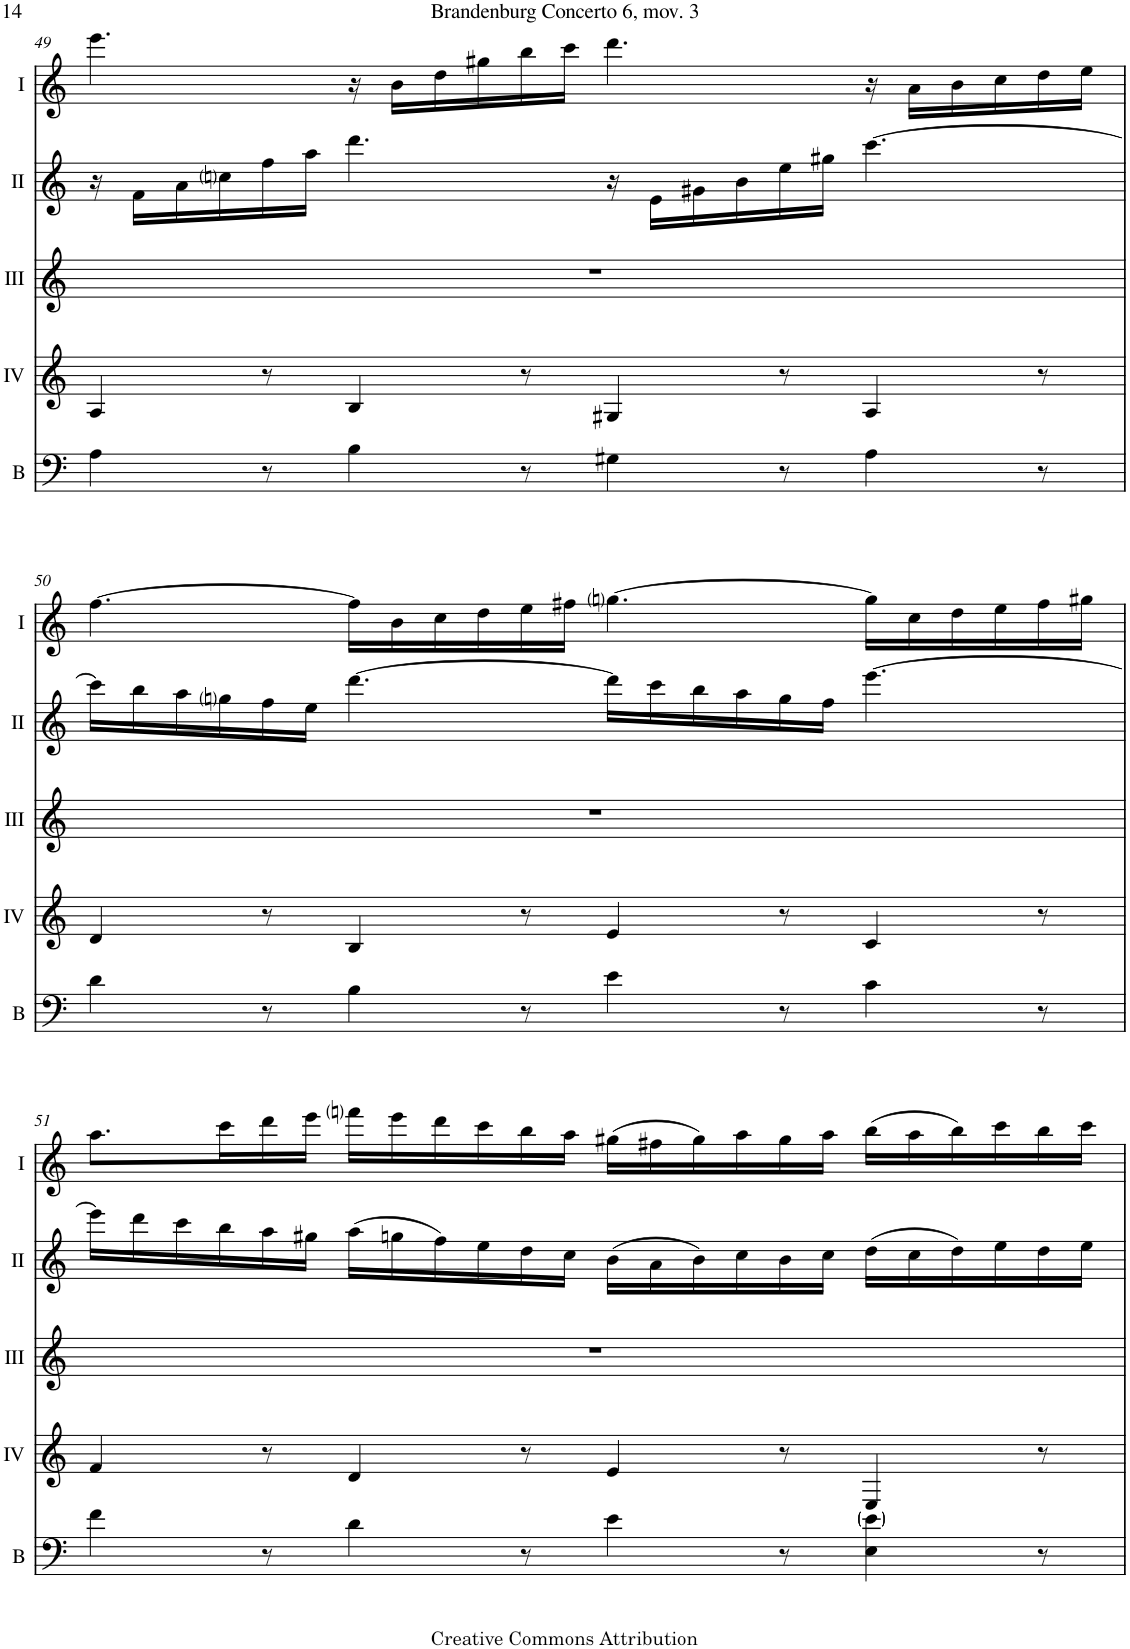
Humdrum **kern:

**kern	**kern	**kern	**kern	**kern
*part5	*part4	*part3	*part2	*part1
*staff5	*staff4	*staff3	*staff2	*staff1
*I"Bass	*I"Acc. 4	*I"Acc. 3	*I"Acc. 2	*I"Acc. 1
*I'B	*	*	*	*
!!LO:PB:g=z
*clefF4	*clefG2	*clefG2	*clefG2	*clefG2
*Trd7c12	*Trd7c12	*	*Trd7c12	*Trd7c12
*k[]	*k[]	*k[]	*k[]	*k[]
*M12/8	*M12/8	*M12/8	*M12/8	*M12/8
=49	=49	=49	=49	=49
4A\	4A/	1.r	16r	4.eee\
.	.	.	16f\LL	.
.	.	.	16a\	.
.	.	.	16ccni\	.
8r	8r	.	16ff\	.
.	.	.	16aa\JJ	.
4B\	4B/	.	4.ddd\	16r
.	.	.	.	16b\LL
.	.	.	.	16dd\
.	.	.	.	16gg#X\
8r	8r	.	.	16bb\
.	.	.	.	16ccc\JJ
4G#X\	4G#X/	.	16r	4.ddd\
.	.	.	16e\LL	.
.	.	.	16g#X\	.
.	.	.	16b\	.
8r	8r	.	16ee\	.
.	.	.	16gg#X\JJ	.
4A\	4A/	.	[4.ccc\	16r
.	.	.	.	16a\LL
.	.	.	.	16b\
.	.	.	.	16cc\
8r	8r	.	.	16dd\
.	.	.	.	16ee\JJ
!!LO:LB:g=z
=50	=50	=50	=50	=50
4d\	4d/	1.r	16ccc\LL]	[4.ff\
.	.	.	16bb\	.
.	.	.	16aa\	.
.	.	.	16ggni\	.
8r	8r	.	16ff\	.
.	.	.	16ee\JJ	.
4B\	4B/	.	[4.ddd\	16ff\LL]
.	.	.	.	16b\
.	.	.	.	16cc\
.	.	.	.	16dd\
8r	8r	.	.	16ee\
.	.	.	.	16ff#X\JJ
4e\	4e/	.	16ddd\LL]	[4.ggni\
.	.	.	16ccc\	.
.	.	.	16bb\	.
.	.	.	16aa\	.
8r	8r	.	16gg\	.
.	.	.	16ff\JJ	.
4c\	4c/	.	[4.eee\	16gg\LL]
.	.	.	.	16cc\
.	.	.	.	16dd\
.	.	.	.	16ee\
8r	8r	.	.	16ff#\
.	.	.	.	16gg#X\JJ
!!LO:LB:g=z
=51	=51	=51	=51	=51
4f\	4f/	1.r	16eee\LL]	8.aa\L
.	.	.	16ddd\	.
.	.	.	16ccc\	.
.	.	.	16bb\	16ccc\L
8r	8r	.	16aa\	16ddd\
.	.	.	16gg#X\JJ	16eee\JJ
4d\	4d/	.	(16aa\LL	16fffni\LL
.	.	.	16ggn\	16eee\
.	.	.	16ff\)	16ddd\
.	.	.	16ee\	16ccc\
8r	8r	.	16dd\	16bb\
.	.	.	16cc\JJ	16aa\JJ
4e\	4e/	.	(16b\LL	(16gg#X\LL
.	.	.	16a\	16ff#X\
.	.	.	16b\)	16gg#\)
.	.	.	16cc\	16aa\
8r	8r	.	16b\	16gg#\
.	.	.	16cc\JJ	16aa\JJ
4E\ 4e\	4E/	.	(16dd\LL	(16bb\LL
.	.	.	16cc\	16aa\
.	.	.	16dd\)	16bb\)
.	.	.	16ee\	16ccc\
8r	8r	.	16dd\	16bb\
.	.	.	16ee\JJ	16ccc\JJ
=	=	=	=	=
*-	*-	*-	*-	*-
